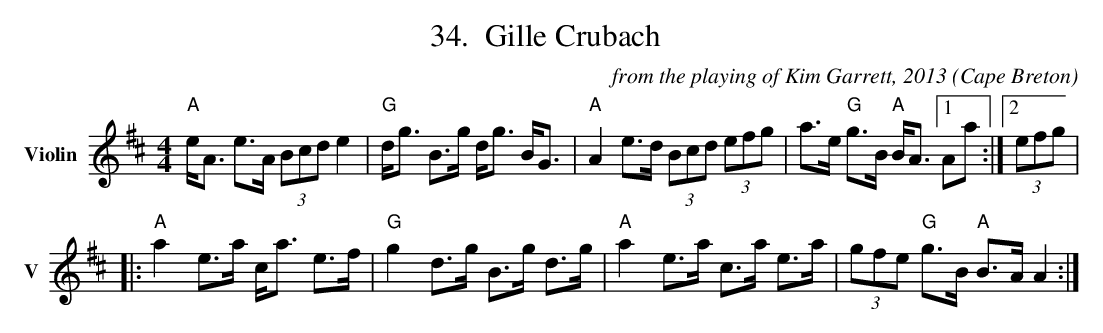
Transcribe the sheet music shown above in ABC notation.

X:1
T:Gille Crubach
C:from the playing of Kim Garrett, 2013
O:Cape Breton
M:4/4
L:1/8
%%score 1 | 2
K:D
V:1 name=Violin sname=V
"A"e/A3/2 e3/2A/ (3Bcd e2|"G"d/g3/2 B3/2g/ d/g3/2 B/G3/2|"A"A2 e3/2d/ (3Bcd (3efg|a3/2e/"G" g3/2B/ "A"B/A3/2[1Aa:|[2(3efg|
|:"A"a2 e3/2a/ c/a3/2 e3/2f/|"G"g2 d3/2g/ B3/2g/ d3/2g/|"A"a2 e3/2a/ c3/2a/ e3/2a/|(3gfe "G"g3/2B/"A" B3/2A/ A2:|
V:C clef=bass middle=D name=Cello sname=C
A,/A,3/2 A,3/2E/A,2C2|G/G3/2 D3/2D/ B,/B,3/2 G,/G,3/2|A,2A,3/2B,/C2E2|C3/2C/ B,3/2B,/ A,2[1E2:|[2C2
|:A2A4z2|G2G4z2|E4A,4|C2D2E2A,2:|
